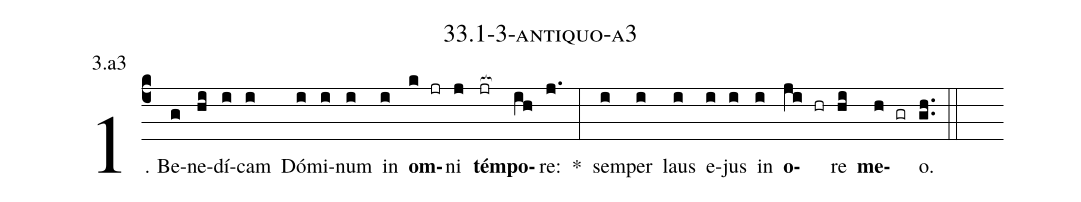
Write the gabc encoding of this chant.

name: 33.1-3-antiquo-a3;
annotation: 3.a3;
%%
(c4)1. Be(g)ne(hi)dí(i)cam(i) Dó(i)mi(i)num(i) in(i) <b>om</b>(k jr)ni(j) <b>tém</b>(jr[ocb:1{])<b>po</b>(ih[ocb:0}])re:(j.) *(:) sem(i)per(i) laus(i) e(i)jus(i) in(i) <b>o</b>(ji hr)re(hi) <b>me</b>(h gr)o.(gh..) (::)
